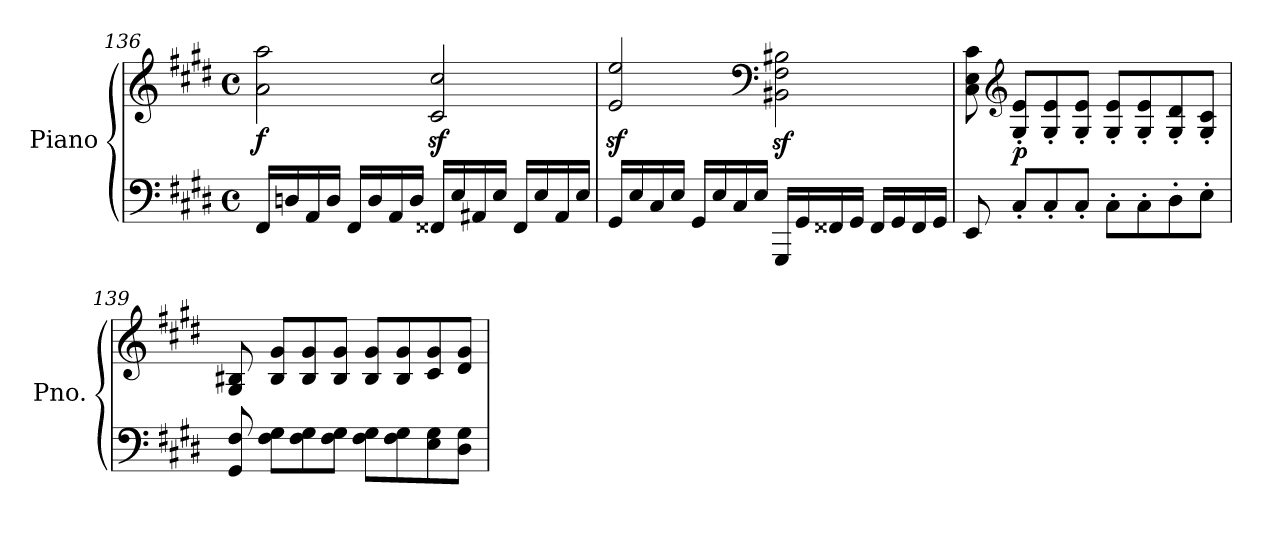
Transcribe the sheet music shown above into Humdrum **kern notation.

**kern	**kern	**dynam
*part1	*part1	*part1
*staff2	*staff1	*staff1/2
*I"Piano	*	*
*I'Pno.	*	*
*clefF4	*clefG2	*
*k[f#c#g#d#]	*k[f#c#g#d#]	*
*M4/4	*M4/4	*
*met(c)	*met(c)	*
=136	=136	=136
!	!	!LO:DY:b
16FF#/LL	2a\ 2aa\	f
16Dn/	.	.
16AA/	.	.
16D/JJ	.	.
16FF#/LL	.	.
16D/	.	.
16AA/	.	.
16D/JJ	.	.
16FF##X/LL	2c#/z< 2cc#/z<	.
16E/	.	.
16AA#X/	.	.
16E/JJ	.	.
16FF##/LL	.	.
16E/	.	.
16AA#/	.	.
16E/JJ	.	.
=137	=137	=137
16GG#/LL	2e/z< 2ee/z<	.
16E/	.	.
16C#/	.	.
16E/JJ	.	.
16GG#/LL	.	.
16E/	.	.
16C#/	.	.
16E/JJ	.	.
*	*clefF4	*
16GGG#/LL	2BB#X\z< 2F#\z< 2B#X\z<	.
16GG#/	.	.
16FF##X/	.	.
16GG#/JJ	.	.
16FF##/LL	.	.
16GG#/	.	.
16FF##/	.	.
16GG#/JJ	.	.
!!LO:PB:g=z
=138	=138	=138
8EE/	8C#\ 8E\ 8c#\	.
*	*clefG2	*
!	!	!LO:DY:b
8C#'/L	8G#/' 8e/'L	p
8C#'/	8G#/' 8e/'	.
8C#'/J	8G#/' 8e/'J	.
8C#'\L	8G#/' 8e/'L	.
8C#'\	8G#/' 8e/'	.
8D#'\	8G#/' 8d#/'	.
8E'\J	8G#/' 8c#/'J	.
=139	=139	=139
8GG#/ 8F#/	8G#/ 8B#X/	.
8F#\ 8G#\L	8B#/ 8g#/L	.
8F#\ 8G#\	8B#/ 8g#/	.
8F#\ 8G#\J	8B#/ 8g#/J	.
8F#\ 8G#\L	8B#/ 8g#/L	.
8F#\ 8G#\	8B#/ 8g#/	.
8E\ 8G#\	8c#/ 8g#/	.
8D#\ 8G#\J	8d#/ 8g#/J	.
=	=	=
*-	*-	*-
